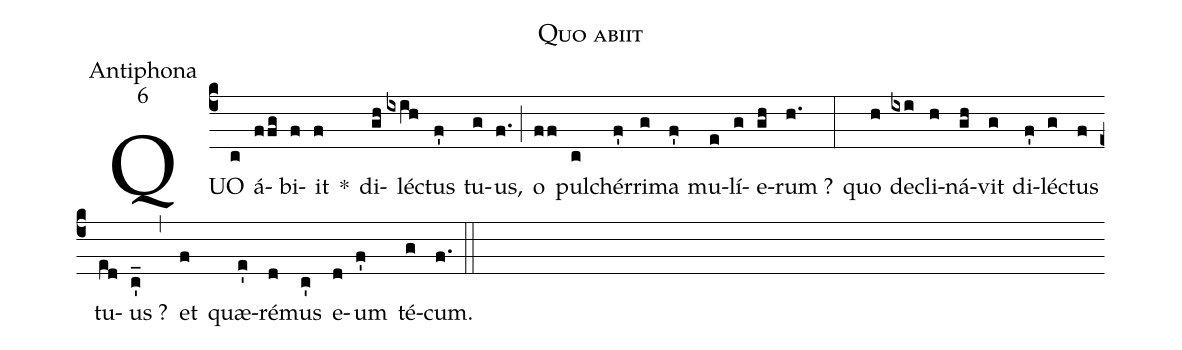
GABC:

name:Quo abiit;
office-part:Antiphona;
mode:6;
%%
(c4) QUO(c) á(ffg)bi(f)it(f) *() di(gh)lé(ixih)ctus(f') tu(g)us,(f.) (;) o(ff) pul(c)chér(f')ri(g)ma(f') mu(e)lí(g)e(gh)rum ?(h.) (:) quo(h) de(ixi)cli(h)ná(gh)vit(g) di(f')lé(g)ctus(f) tu(ed)us ?(c'_) (,) et(f) quæ(e')ré(d)mus(c') e(d)um(f') té(g)cum.(f.) (::)
